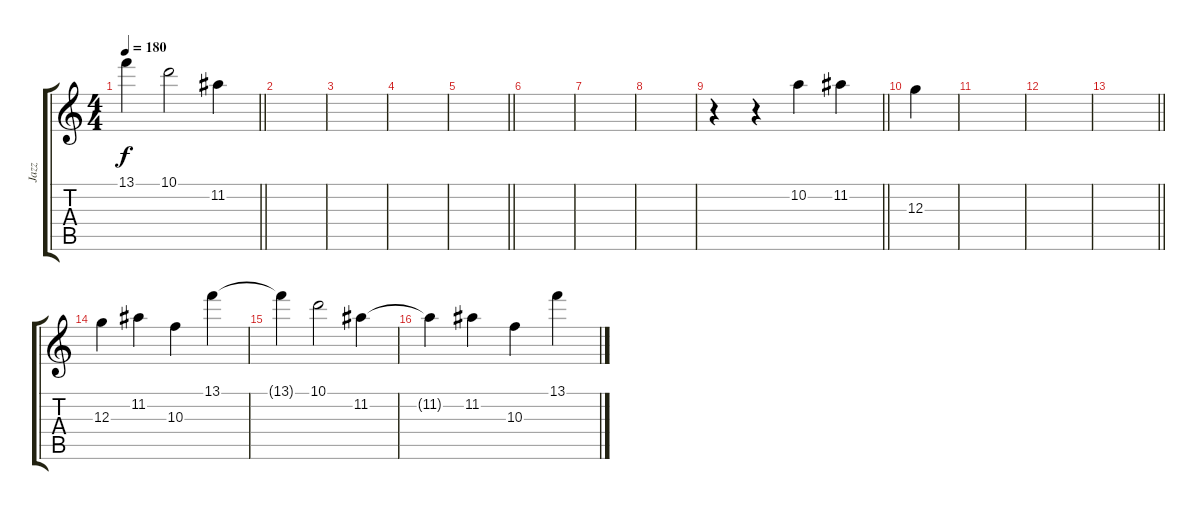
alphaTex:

\track ("Jazz" "Jazz") {instrument electricguitarjazz}
\staff {score tabs}
\tuning (E4 B3 G3 D3 A2 E2) {hide}
\ts (4 4)
\tempo 180
\clef g2
\barLineRight lightlight
\ks c
13.1{t}.4{dy f} 10.1.2 11.2.4 |
|
|
|
\barLineRight lightlight
|
|
|
|
\barLineRight lightlight
r.4 r.4 10.2.4 11.2.4 |
12.3.4 |
|
|
\barLineRight lightlight
|
12.3.4 11.2.4 10.3.4 13.1.4 |
13.1{t}.4 10.1.2 11.2.4 |
11.2{t}.4 11.2.4 10.3.4 13.1.4
